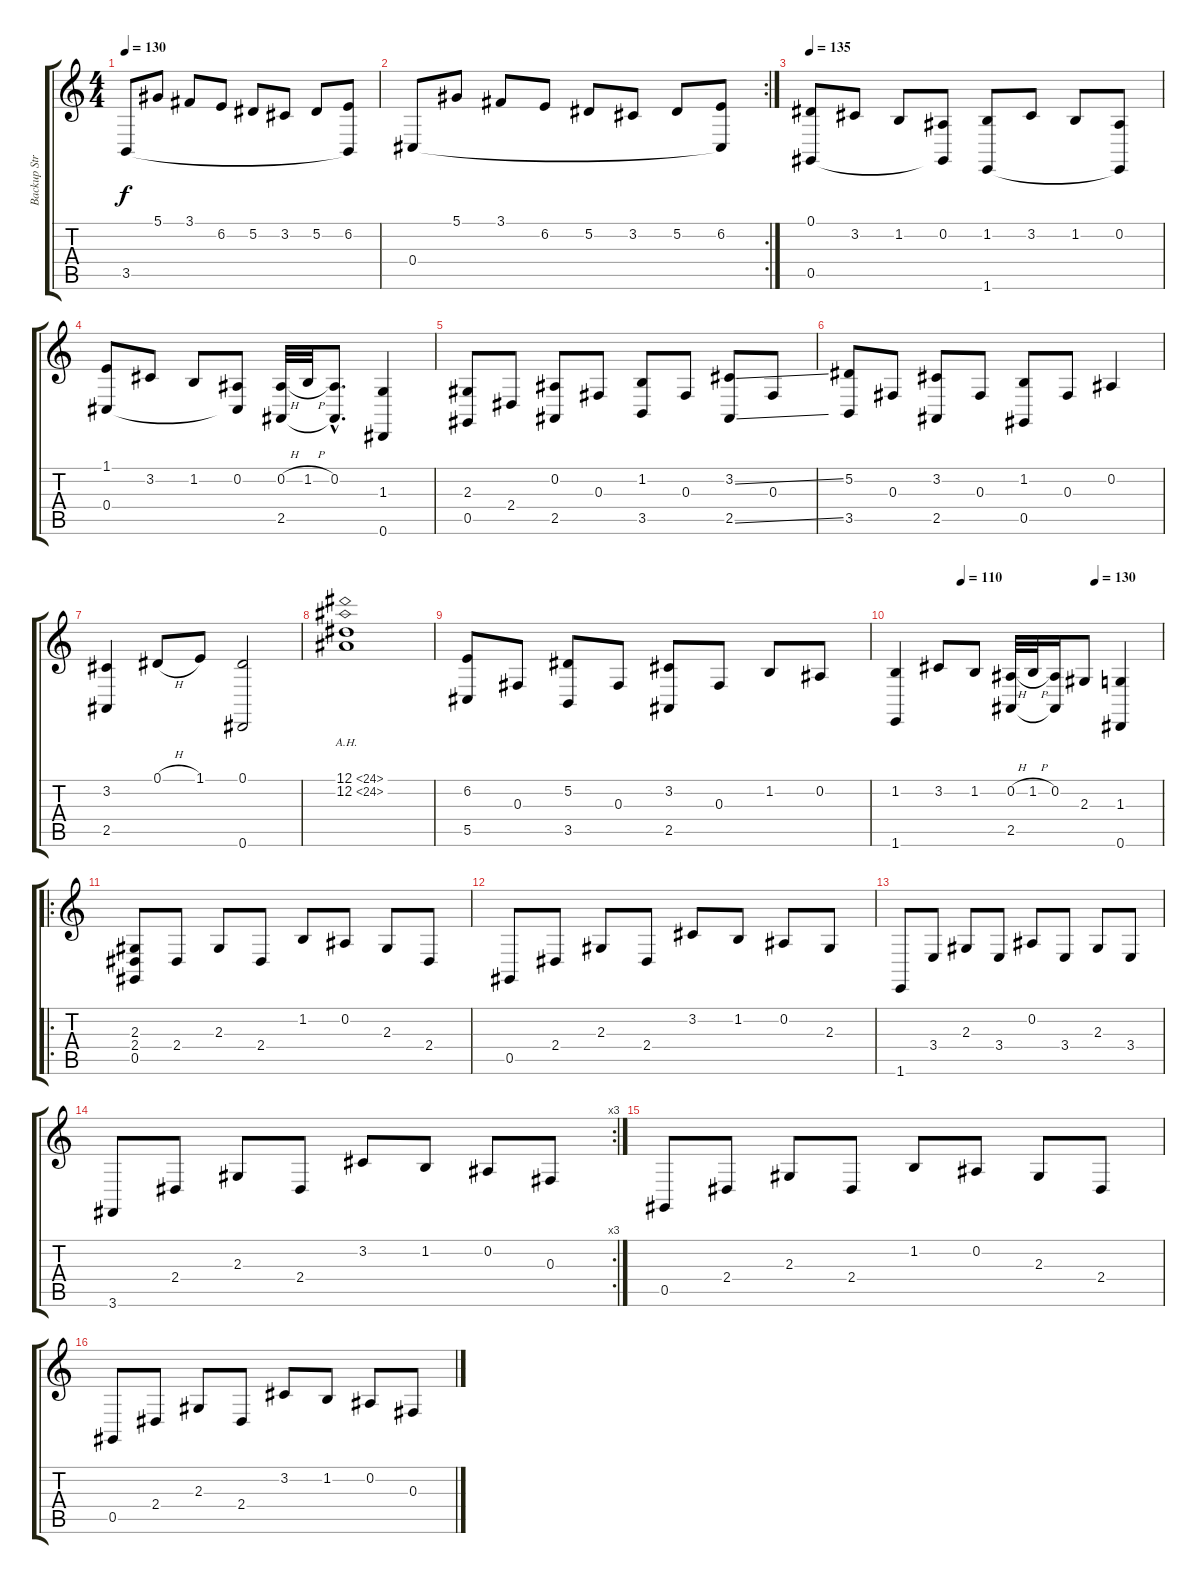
\track ("Backup Strings" "Backup Str") {instrument tremolostrings}
\staff {score tabs}
\tuning (Eb4 Bb3 Gb3 Db3 Ab2 Eb2) {hide}
\ts (4 4)
\tempo 130
\clef g2
\ks c
3.5.8{dy f} 5.1.8 3.1.8 6.2.8 5.2.8 3.2.8 5.2.8 (6.2 3.5{t}).8 |
\rc 2
0.4.8 5.1.8 3.1.8 6.2.8 5.2.8 3.2.8 5.2.8 (6.2 0.4{t}).8 |
\tempo 135
(0.1 0.5).8 3.2.8 1.2.8 (0.2 0.5{t}).8 (1.2 1.6).8 3.2.8 1.2.8 (0.2 1.6{t}).8 |
(1.1 0.4).8 3.2.8 1.2.8 (0.2 0.4{t}).8 (0.2{h} 2.5).32 1.2{h}.32 (0.2{hac} 2.5{hac t}).8{d} (1.3 0.6).4 |
(2.3 0.5).8 2.4.8 (0.2 2.5).8 0.3.8 (1.2 3.5).8 0.3.8 (3.2{ss} 2.5{ss}).8 0.3.8 |
(5.2 3.5).8 0.3.8 (3.2 2.5).8 0.3.8 (1.2 0.5).8 0.3.8 0.2.4 |
(3.2 2.5).4 0.1{h}.8 1.1.8 (0.1 0.6).2 |
(12.1{ah 12} 12.2{ah 12}).1 |
(6.2 5.5).8 0.3.8 (5.2 3.5).8 0.3.8 (3.2 2.5).8 0.3.8 1.2.8 0.2.8 |
\tempo (110 0.25)
\tempo (130 0.75)
(1.2 1.6).4 3.2.8 1.2.8 (0.2{h} 2.5).32 1.2{h}.32 (0.2 2.5{t}).16 2.3.8 (1.3 0.6).4 |
\ro
(2.3 2.4 0.5).8 2.4.8 2.3.8 2.4.8 1.2.8 0.2.8 2.3.8 2.4.8 |
0.5.8 2.4.8 2.3.8 2.4.8 3.2.8 1.2.8 0.2.8 2.3.8 |
1.6.8 3.4.8 2.3.8 3.4.8 0.2.8 3.4.8 2.3.8 3.4.8 |
\rc 3
3.6.8 2.4.8 2.3.8 2.4.8 3.2.8 1.2.8 0.2.8 0.3.8 |
0.5.8 2.4.8 2.3.8 2.4.8 1.2.8 0.2.8 2.3.8 2.4.8 |
0.5.8 2.4.8 2.3.8 2.4.8 3.2.8 1.2.8 0.2.8 0.3.8
